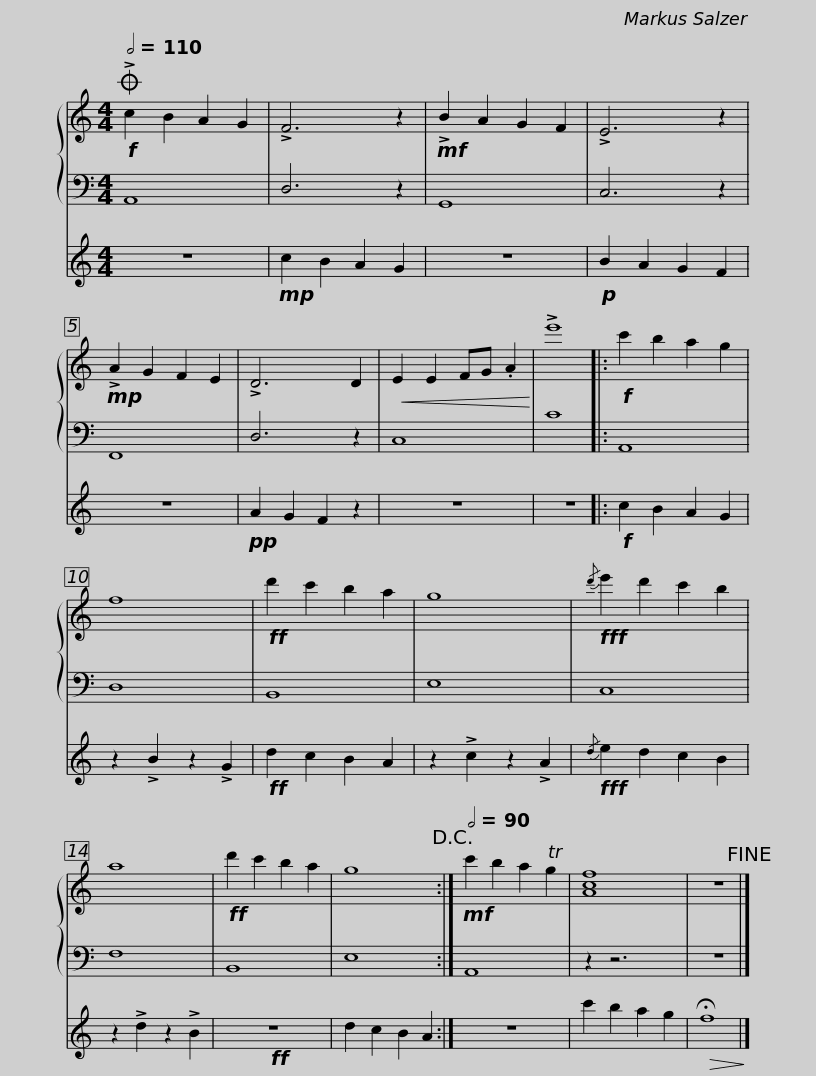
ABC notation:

X:1
%%score { 1 | 2 } 3
L:1/8
Q:1/2=110
M:4/4
I:linebreak $
K:C
V:1 treble
V:2 bass
V:3 treble
V:1
O!f! !>!c2 B2 A2 G2 | !>!F6 z2 |!mf! !>!B2 A2 G2 F2 | !>!E6 z2 |!mp! !>!A2 G2 F2 E2 | %5
 !>!D6 D2 |!<(! E2 E2 FG .A2!<)! | !>!e'8 |:$!f! c'2 b2 a2 g2 | f8 | %10
!ff! d'2 c'2 b2 a2 | g8 |!fff!{/d'} e'2 d'2 c'2 b2 | a8 |!ff! d'2 c'2 b2 a2 |$ %15
 g8!D.C.! :|!mf![Q:1/2=90] c'2 b2 a2 Tg2 | [Acf]8 | z8!fine! |] %19
V:2
 A,,8 | D,6 z2 | G,,8 | C,6 z2 | F,,8 | %5
 D,6 z2 | C,8 | C8 |:$ A,,8 | D,8 | %10
 B,,8 | E,8 | C,8 | F,8 | B,,8 |$ %15
 E,8 :| A,,8 | z2 z6 | z8 |] %19
V:3
 z8 |!mp! c2 B2 A2 G2 | z8 |!p! B2 A2 G2 F2 | z8 | %5
!pp! A2 G2 F2 z2 | z8 | z8 |:$!f! c2 B2 A2 G2 | z2 !>!B2 z2 !>!G2 | %10
!ff! d2 c2 B2 A2 | z2 !>!c2 z2 !>!A2 |!fff!{/d} e2 d2 c2 B2 | z2 !>!d2 z2 !>!B2 |!ff! z8 |$ %15
 d2 c2 B2 A2 :| z8 | c'2 b2 a2 g2 |!>(! !fermata!f8!>)! |] %19
